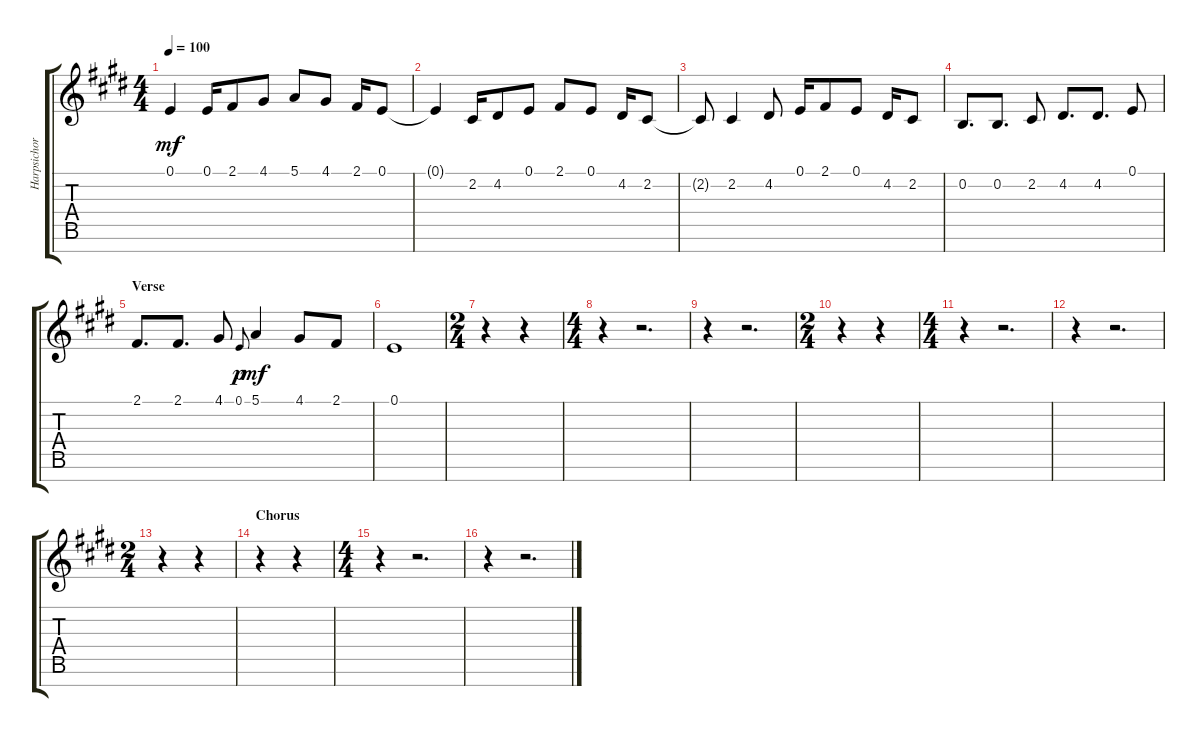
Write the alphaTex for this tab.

\track ("Harpsichord (Staff 2)" "Harpsichor") {instrument harpsichord}
\staff {score tabs}
\tuning (E4 B3 G3 D3 A2 E2 B1) {hide}
\ts (4 4)
\tempo 100
\clef g2
\ks e
0.1{t}.4{dy mf} 0.1.16 2.1.8 4.1.8 5.1.8 4.1.8 2.1.16 0.1.8 |
0.1{t}.4 2.2.16 4.2.8 0.1.8 2.1.8 0.1.8 4.2.16 2.2.8 |
2.2{t}.8 2.2.4 4.2.8 0.1.16 2.1.8 0.1.8 4.2.16 2.2.8 |
0.2.8{d} 0.2.8{d} 2.2.8 4.2.8{d} 4.2.8{d} 0.1.8 |
\section ("" "Verse")
2.1.8{d} 2.1.8{d} 4.1.8 0.1.8{gr onbeat dy p} 5.1.4{dy mf} 4.1.8 2.1.8 |
0.1.1 |
\ts (2 4)
r.4 r.4 |
\ts (4 4)
r.4 r.2{d} |
r.4 r.2{d} |
\ts (2 4)
r.4 r.4 |
\ts (4 4)
r.4 r.2{d} |
r.4 r.2{d} |
\ts (2 4)
r.4 r.4 |
\section ("" "Chorus")
r.4 r.4 |
\ts (4 4)
r.4 r.2{d} |
r.4 r.2{d}
